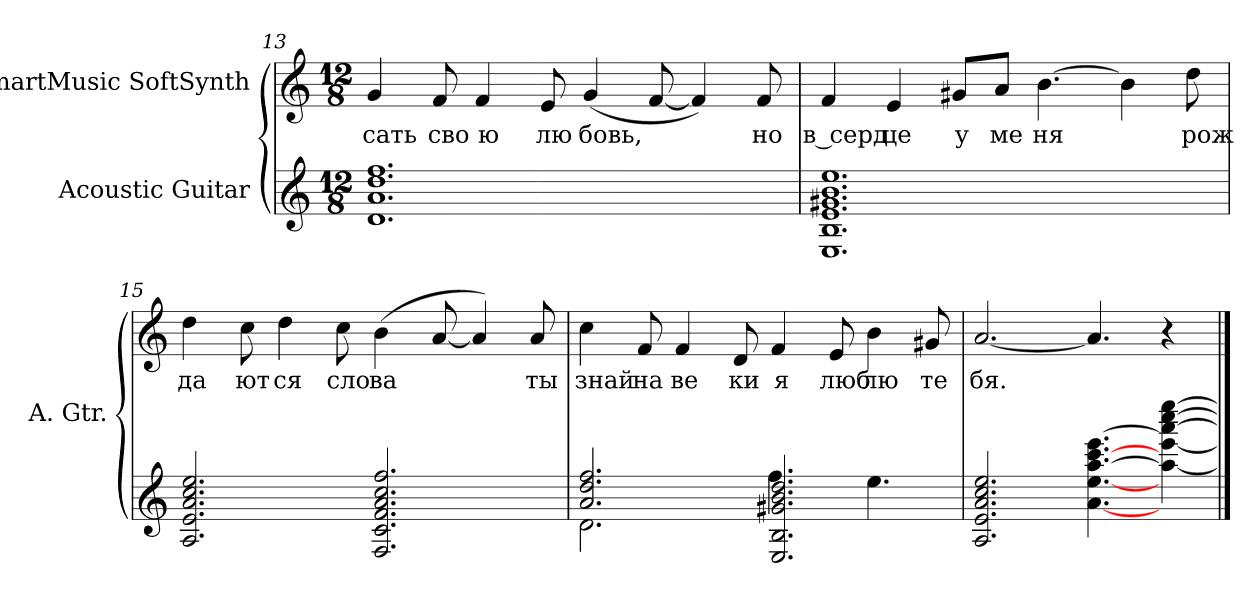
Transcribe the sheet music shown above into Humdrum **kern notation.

**kern	**kern	**text
*part2	*part1	*part1
*staff2	*staff1	*staff1
*I"Acoustic Guitar	*I"SmartMusic SoftSynth	*
*I'A. Gtr.	*	*
!!LO:PB:g=z
*clefG2	*clefG2	*
*ITrd7c12	*	*
*k[]	*k[]	*
*a:	*a:	*
*M12/8	*M12/8	*
=13	=13	=13
!	!	!LO:LY:b:color=#000000
1.Di 1.Ai 1.di 1.fi	4gi/	сать
!	!	!LO:LY:b:color=#000000
.	8fi/	cво_
!	!	!LO:LY:b:color=#000000
.	4fi/	ю
!	!	!LO:LY:b:color=#000000
.	8ei/	лю_
!	!	!LO:LY:b:color=#000000
.	(4gi/	бовь,
.	[<8fi/	.
.	4fi/])	.
!	!	!LO:LY:b:color=#000000
.	8fi/	но
=14	=14	=14
!	!	!LO:LY:b:color=#000000
1.EEi 1.BBi 1.Ei 1.G#Xi 1.Bi 1.ei	4fi/	в серд_
!	!	!LO:LY:b:color=#000000
.	4ei/	це
!	!	!LO:LY:b:color=#000000
.	8g#Xi/L	у
!	!	!LO:LY:b:color=#000000
.	8ai/J	ме_
!	!	!LO:LY:b:color=#000000
.	[>4.bi\	ня
.	4bi\]	.
!	!	!LO:LY:b:color=#000000
.	8ddi\	рож_
!!LO:LB:g=z
=15	=15	=15
!	!	!LO:LY:b:color=#000000
2.AAi/ 2.Ei 2.Ai 2.ci 2.ei	4ddi\	да_
!	!	!LO:LY:b:color=#000000
.	8cci\	ют_
!	!	!LO:LY:b:color=#000000
.	4ddi\	ся
!	!	!LO:LY:b:color=#000000
.	8cci\	сло_
!	!	!LO:LY:b:color=#000000
2.FFi/ 2.Ci 2.Fi 2.Ai 2.ci 2.fi	(4bi\	ва
.	[<8ai/	.
.	4ai/])	.
!	!	!LO:LY:b:color=#000000
.	8ai/	ты
=16	=16	=16
*^	*	*
!	!	!	!LO:LY:b:color=#000000
2.Ai/ 2.di 2.fi	2.Di\	4cci\	знай
!	!	!	!LO:LY:b:color=#000000
.	.	8fi/	на_
!	!	!	!LO:LY:b:color=#000000
.	.	4fi/	ве_
!	!	!	!LO:LY:b:color=#000000
.	.	8di/	ки
!	!	!	!LO:LY:b:color=#000000
2.EEi/ 2.BBi 2.G#Xi 2.Bi 2.di	4.fi\	4fi/	я
!	!	!	!LO:LY:b:color=#000000
.	.	8ei/	люб_
!	!	!	!LO:LY:b:color=#000000
.	4.ei\	4bi\	лю
!	!	!	!LO:LY:b:color=#000000
.	.	8g#Xi/	те_
*v	*v	*	*
=17	=17	=17
!	!	!LO:LY:b:color=#000000
2.AAi/ 2.Ei 2.Ai 2.ci 2.ei	[<2.ai/	бя.
[<4.Ai\ [<4.ei [>4.ai [>4.cci [>4.eei	4.ai/]	.
4ai\_> 4eei_> [>4aai [>4ccci [>4eeei	4r	.
==	==	==
*-	*-	*-
